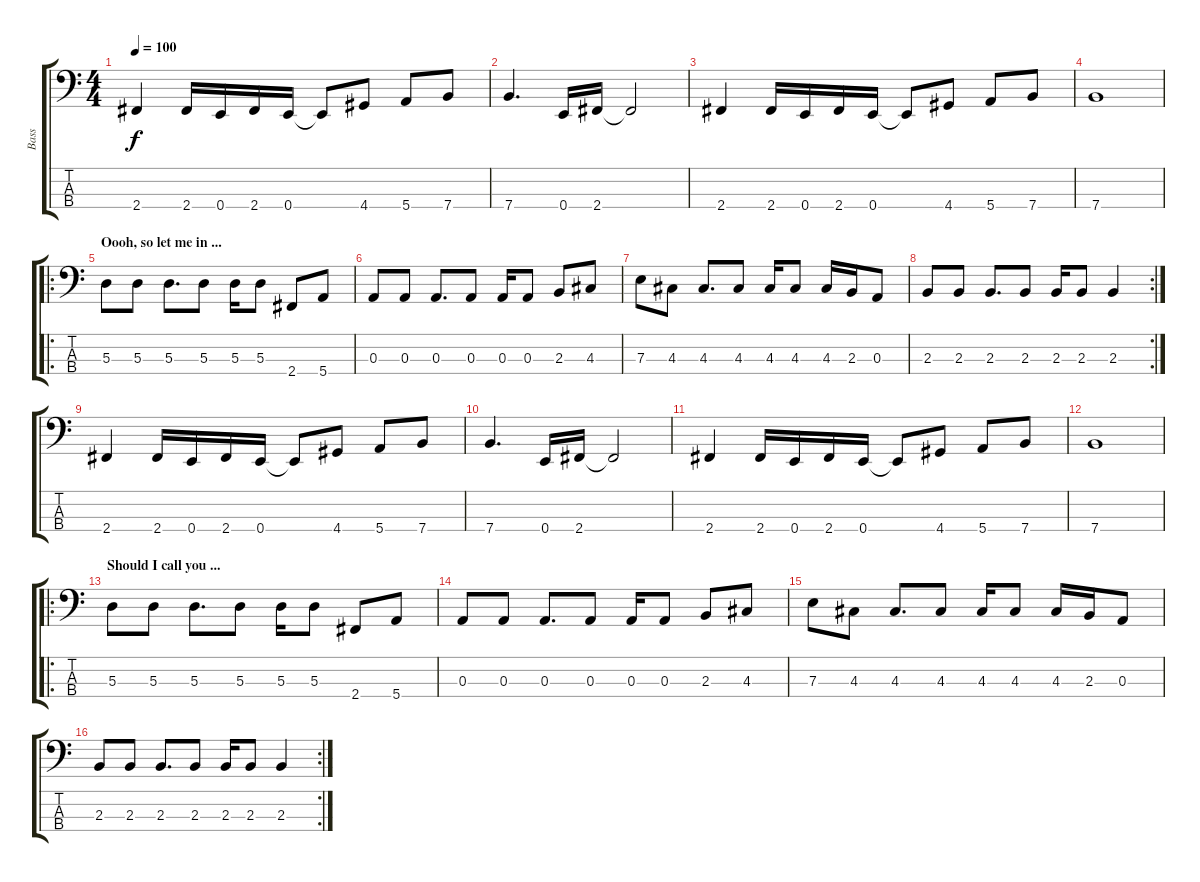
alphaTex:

\track ("Bass" "Bass") {instrument electricbassfinger}
\staff {score tabs}
\tuning (G2 D2 A1 E1) {hide}
\ts (4 4)
\tempo 100
\clef f4
\ks c
2.4.4{dy f} 2.4.16 0.4.16 2.4.16 0.4.16 0.4{t}.8 4.4.8 5.4.8 7.4.8 |
7.4.4{d} 0.4.16 2.4.16 2.4{t}.2 |
2.4.4 2.4.16 0.4.16 2.4.16 0.4.16 0.4{t}.8 4.4.8 5.4.8 7.4.8 |
7.4.1 |
\ro
\section ("" "Oooh, so let me in ...")
5.3.8 5.3.8 5.3.8{d} 5.3.8 5.3.16 5.3.8 2.4.8 5.4.8 |
0.3.8 0.3.8 0.3.8{d} 0.3.8 0.3.16 0.3.8 2.3.8 4.3.8 |
7.3.8 4.3.8 4.3.8{d} 4.3.8 4.3.16 4.3.8 4.3.16 2.3.16 0.3.8 |
\rc 2
2.3.8 2.3.8 2.3.8{d} 2.3.8 2.3.16 2.3.8 2.3.4 |
2.4.4 2.4.16 0.4.16 2.4.16 0.4.16 0.4{t}.8 4.4.8 5.4.8 7.4.8 |
7.4.4{d} 0.4.16 2.4.16 2.4{t}.2 |
2.4.4 2.4.16 0.4.16 2.4.16 0.4.16 0.4{t}.8 4.4.8 5.4.8 7.4.8 |
7.4.1 |
\ro
\section ("" "Should I call you ...")
5.3.8 5.3.8 5.3.8{d} 5.3.8 5.3.16 5.3.8 2.4.8 5.4.8 |
0.3.8 0.3.8 0.3.8{d} 0.3.8 0.3.16 0.3.8 2.3.8 4.3.8 |
7.3.8 4.3.8 4.3.8{d} 4.3.8 4.3.16 4.3.8 4.3.16 2.3.16 0.3.8 |
\rc 2
2.3.8 2.3.8 2.3.8{d} 2.3.8 2.3.16 2.3.8 2.3.4
